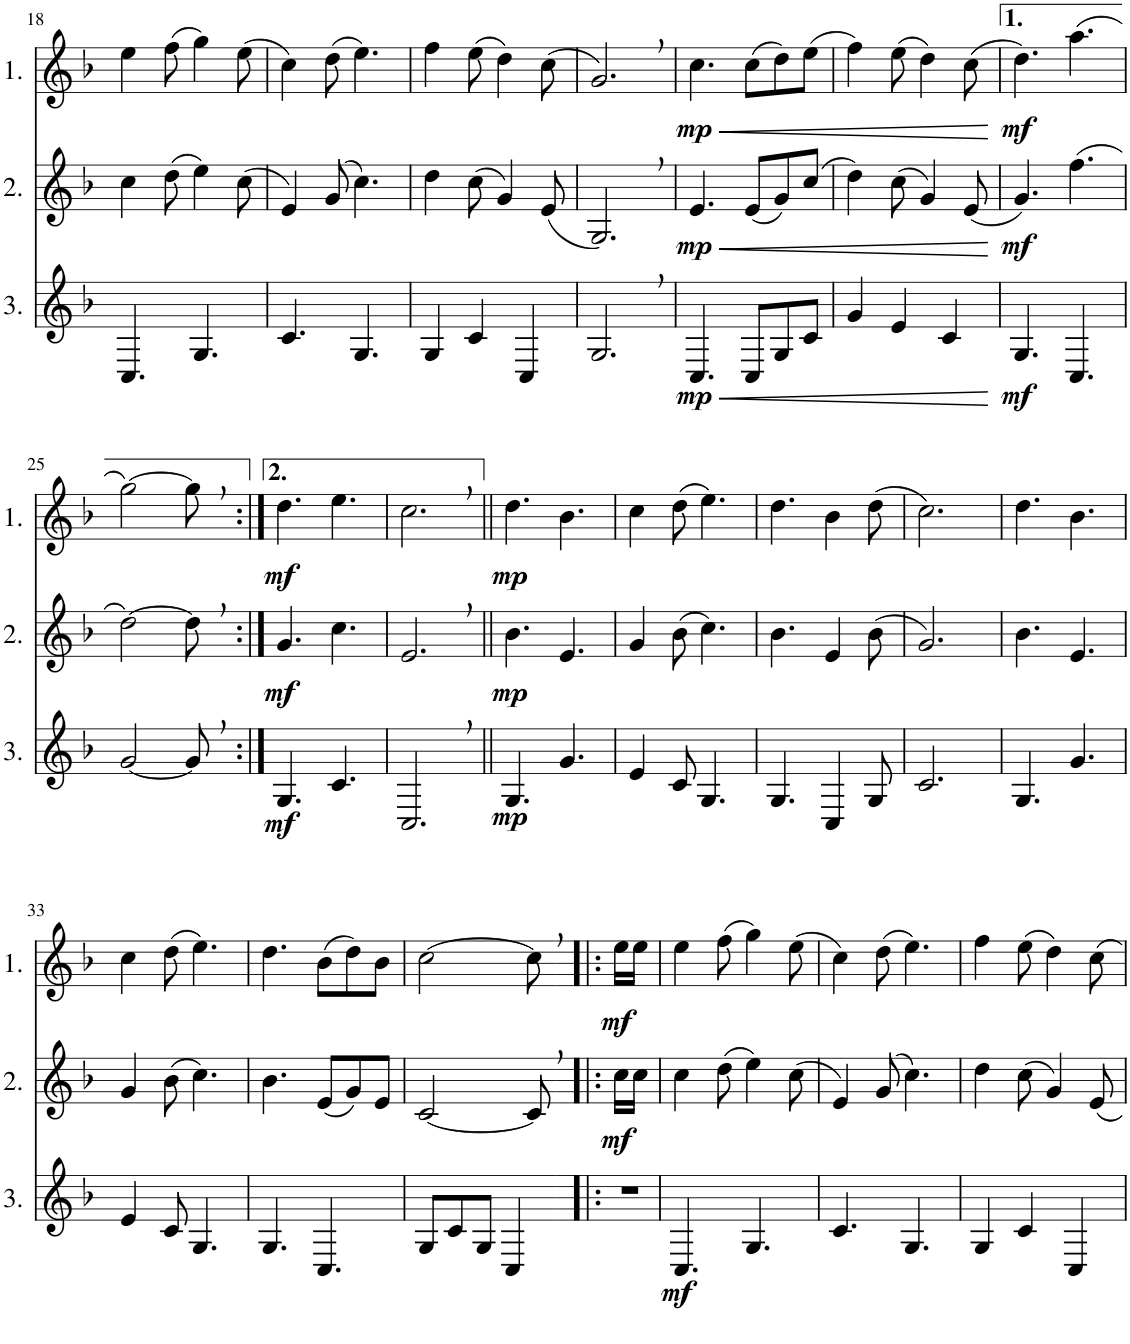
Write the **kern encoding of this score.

**kern	**dynam	**kern	**dynam	**kern	**dynam
*part3	*part3	*part2	*part2	*part1	*part1
*staff3	*staff3	*staff2	*staff2	*staff1	*staff1
*I"3.	*	*I"2.	*	*I"1.	*
!!LO:PB:g=z
*clefG2	*	*clefG2	*	*clefG2	*
*Trd4c7	*	*Trd4c7	*	*Trd4c7	*
*k[b-]	*	*k[b-]	*	*k[b-]	*
*M6/8	*	*M6/8	*	*M6/8	*
=18	=18	=18	=18	=18	=18
4.C/	.	4cc\	.	4ee\	.
.	.	(8dd\	.	(8ff\	.
4.G/	.	4ee\)	.	4gg\)	.
.	.	(8cc\	.	(8ee\	.
=19	=19	=19	=19	=19	=19
4.c/	.	4e/)	.	4cc\)	.
.	.	(8g/	.	(8dd\	.
4.G/	.	4.cc\)	.	4.ee\)	.
=20	=20	=20	=20	=20	=20
4G/	.	4dd\	.	4ff\	.
4c/	.	(8cc\	.	(8ee\	.
.	.	4g/)	.	4dd\)	.
4C/	.	.	.	.	.
.	.	(8e/	.	(8cc\	.
=21	=21	=21	=21	=21	=21
2.G,/	.	2.G,/)	.	2.g,/)	.
=22	=22	=22	=22	=22	=22
!	!LO:HP:b	!	!LO:HP:b	!	!LO:HP:b
!	!LO:DY:n=1:b	!	!LO:DY:n=1:b	!	!LO:DY:n=1:b
4.C/	< mp	4.e/	< mp	4.cc\	< mp
8C/L	.	(8e/L	.	(8cc\L	.
8G/	.	8g/)	.	8dd\)	.
8c/J	.	(8cc/J	.	(8ee\J	.
=23	=23	=23	=23	=23	=23
4g/	.	4dd\)	.	4ff\)	.
4e/	.	(8cc\	.	(8ee\	.
.	.	4g/)	.	4dd\)	.
4c/	.	.	.	.	.
.	.	(8e/	.	(8cc\	.
.	[	.	[	.	[
=24	=24	=24	=24	=24	=24
!	!LO:DY:b	!	!LO:DY:b	!	!LO:DY:b
4.G/	mf	4.g/)	mf	4.dd\)	mf
4.C/	.	(4.ff\	.	(4.aa\	.
!!LO:LB:g=z
=25	=25	=25	=25	=25	=25
[2g/	.	[2dd\)	.	[2gg\)	.
8g,/]	.	8dd,\]	.	8gg,\]	.
=26:|!	=26:|!	=26:|!	=26:|!	=26:|!	=26:|!
!	!LO:DY:b	!	!LO:DY:b	!	!LO:DY:b
4.G/	mf	4.g/	mf	4.dd\	mf
4.c/	.	4.cc\	.	4.ee\	.
=27	=27	=27	=27	=27	=27
2.C,/	.	2.e,/	.	2.cc,\	.
=28||	=28||	=28||	=28||	=28||	=28||
!	!LO:DY:b	!	!LO:DY:b	!	!LO:DY:b
4.G/	mp	4.b-\	mp	4.dd\	mp
4.g/	.	4.e/	.	4.b-\	.
=29	=29	=29	=29	=29	=29
4e/	.	4g/	.	4cc\	.
8c/	.	(8b-\	.	(8dd\	.
4.G/	.	4.cc\)	.	4.ee\)	.
=30	=30	=30	=30	=30	=30
4.G/	.	4.b-\	.	4.dd\	.
4C/	.	4e/	.	4b-\	.
8G/	.	(8b-\	.	(8dd\	.
=31	=31	=31	=31	=31	=31
2.c/	.	2.g/)	.	2.cc\)	.
=32	=32	=32	=32	=32	=32
4.G/	.	4.b-\	.	4.dd\	.
4.g/	.	4.e/	.	4.b-\	.
!!LO:LB:g=z
=33	=33	=33	=33	=33	=33
4e/	.	4g/	.	4cc\	.
8c/	.	(8b-\	.	(8dd\	.
4.G/	.	4.cc\)	.	4.ee\)	.
=34	=34	=34	=34	=34	=34
4.G/	.	4.b-\	.	4.dd\	.
4.C/	.	(8e/L	.	(8b-\L	.
.	.	8g/)	.	8dd\)	.
.	.	8e/J	.	8b-\J	.
=35	=35	=35	=35	=35	=35
8G/L	.	[2c/	.	[2cc\	.
8c/	.	.	.	.	.
8G/J	.	.	.	.	.
4C/	.	.	.	.	.
.	.	8c/]	.	8cc\]	.
=36!|:	=36!|:	=36!|:	=36!|:	=36!|:	=36!|:
!	!	!	!LO:DY:b	!	!LO:DY:b
2.r	.	16cc\LL	mf	16ee\LL	mf
.	.	16cc\JJ	.	16ee\JJ	.
.	.	2ryy	.	2ryy	.
.	.	8ryy	.	8ryy	.
=37	=37	=37	=37	=37	=37
!	!LO:DY:b	!	!	!	!
4.C/	mf	4cc\	.	4ee\	.
.	.	(8dd\	.	(8ff\	.
4.G/	.	4ee\)	.	4gg\)	.
.	.	(8cc\	.	(8ee\	.
=38	=38	=38	=38	=38	=38
4.c/	.	4e/)	.	4cc\)	.
.	.	(8g/	.	(8dd\	.
4.G/	.	4.cc\)	.	4.ee\)	.
=39	=39	=39	=39	=39	=39
4G/	.	4dd\	.	4ff\	.
4c/	.	(8cc\	.	(8ee\	.
.	.	4g/)	.	4dd\)	.
4C/	.	.	.	.	.
.	.	8e/	.	8cc\	.
=	=	=	=	=	=
*-	*-	*-	*-	*-	*-
